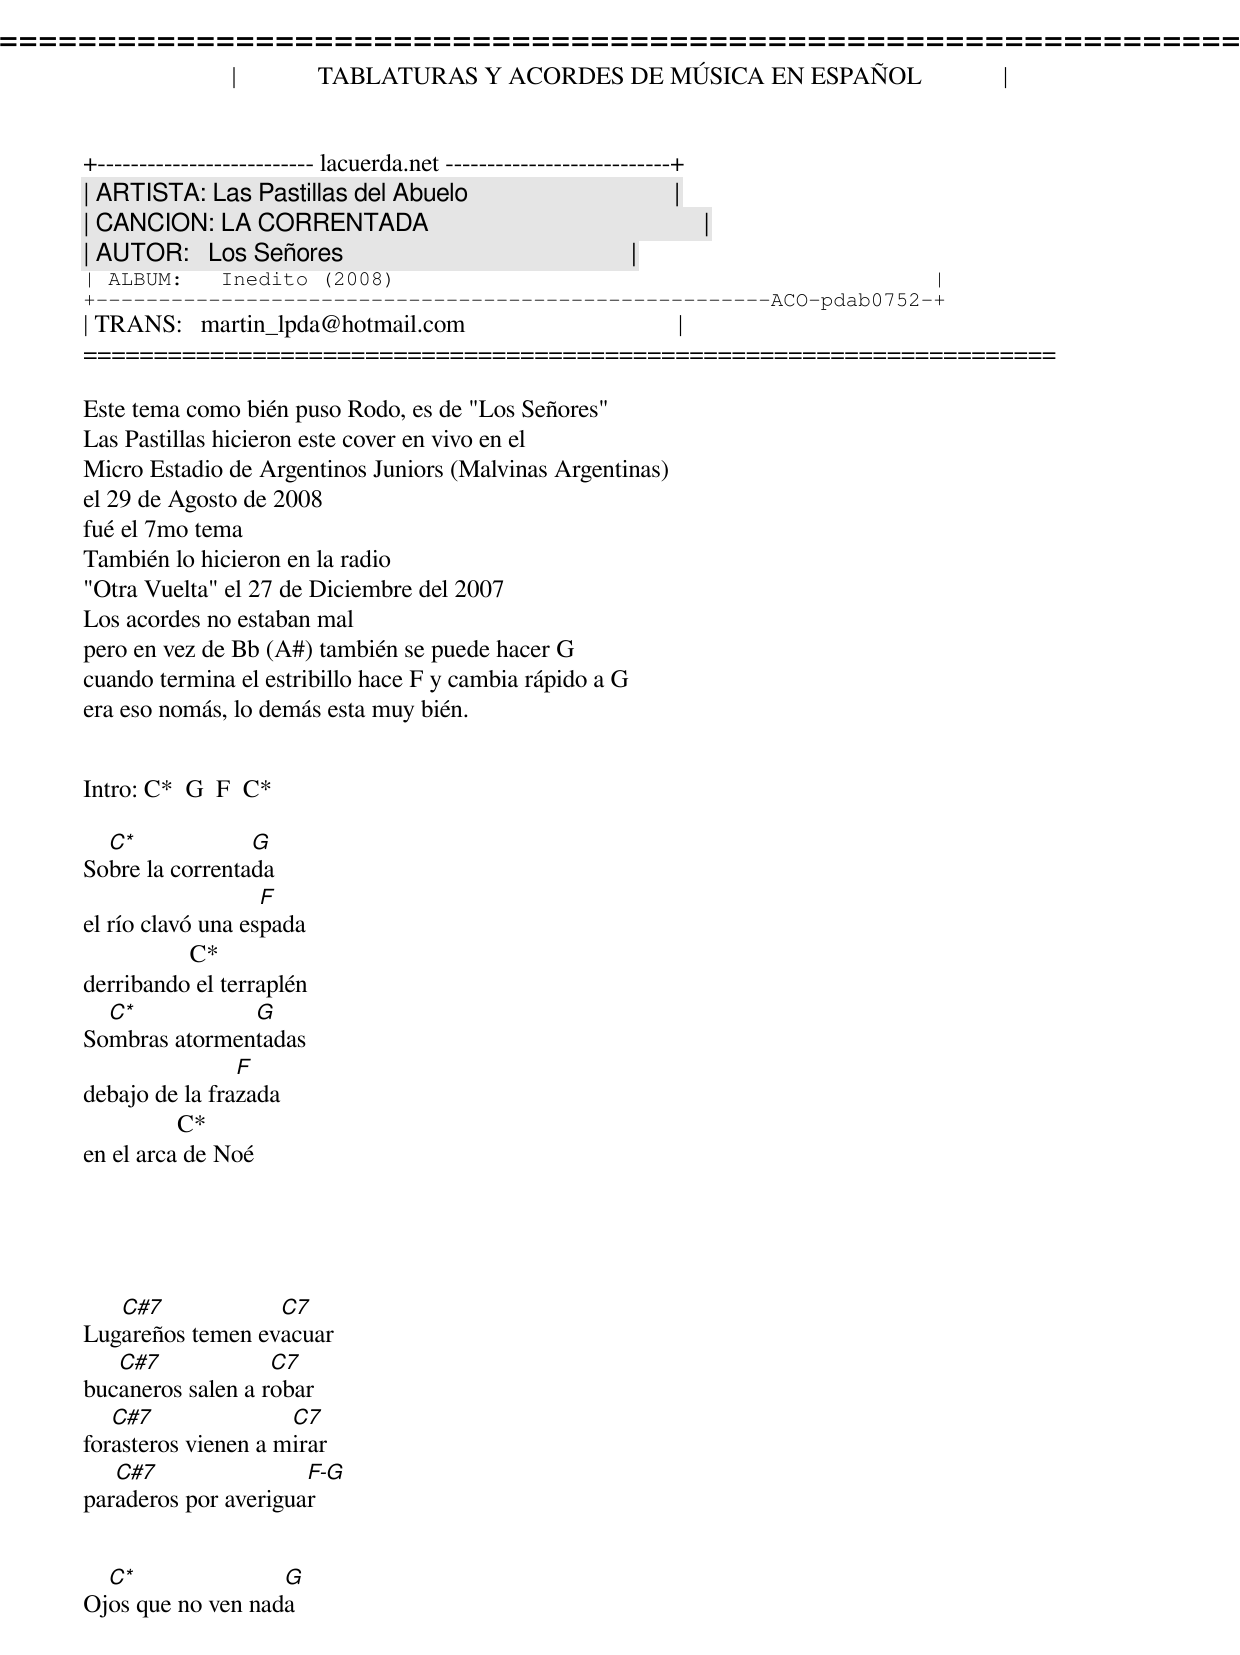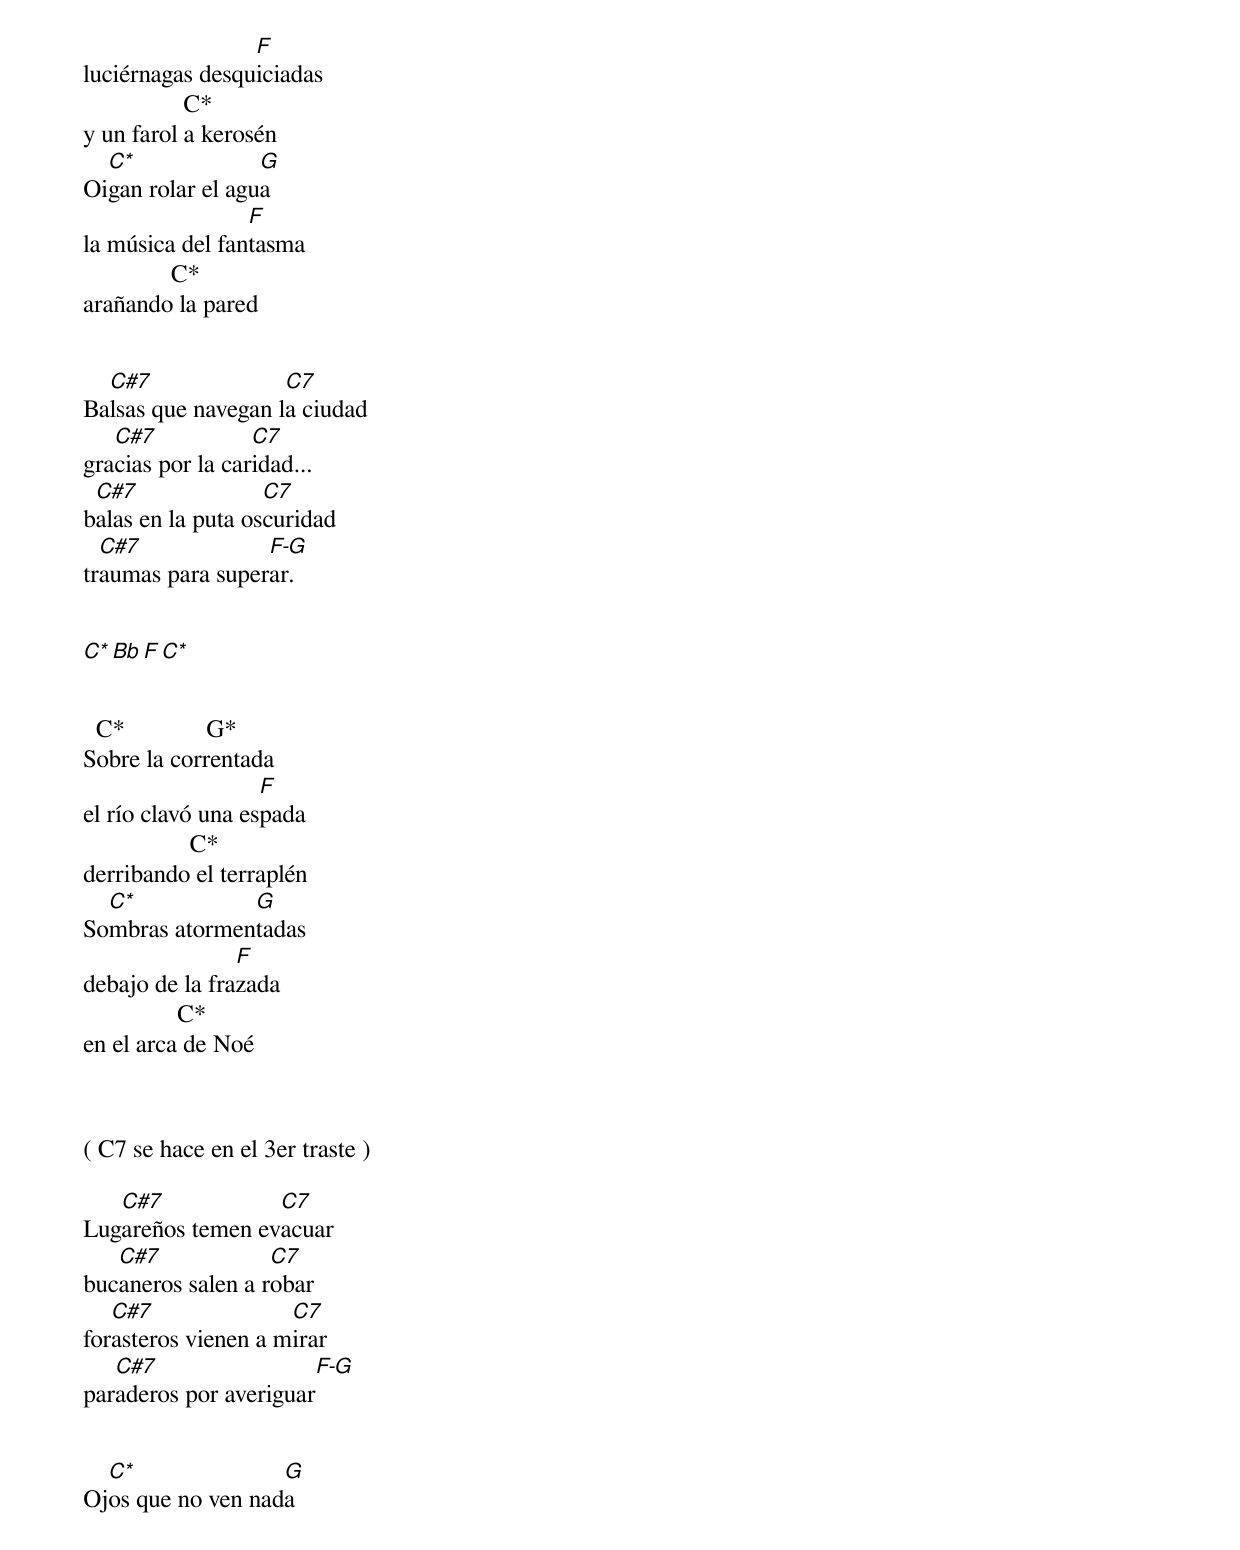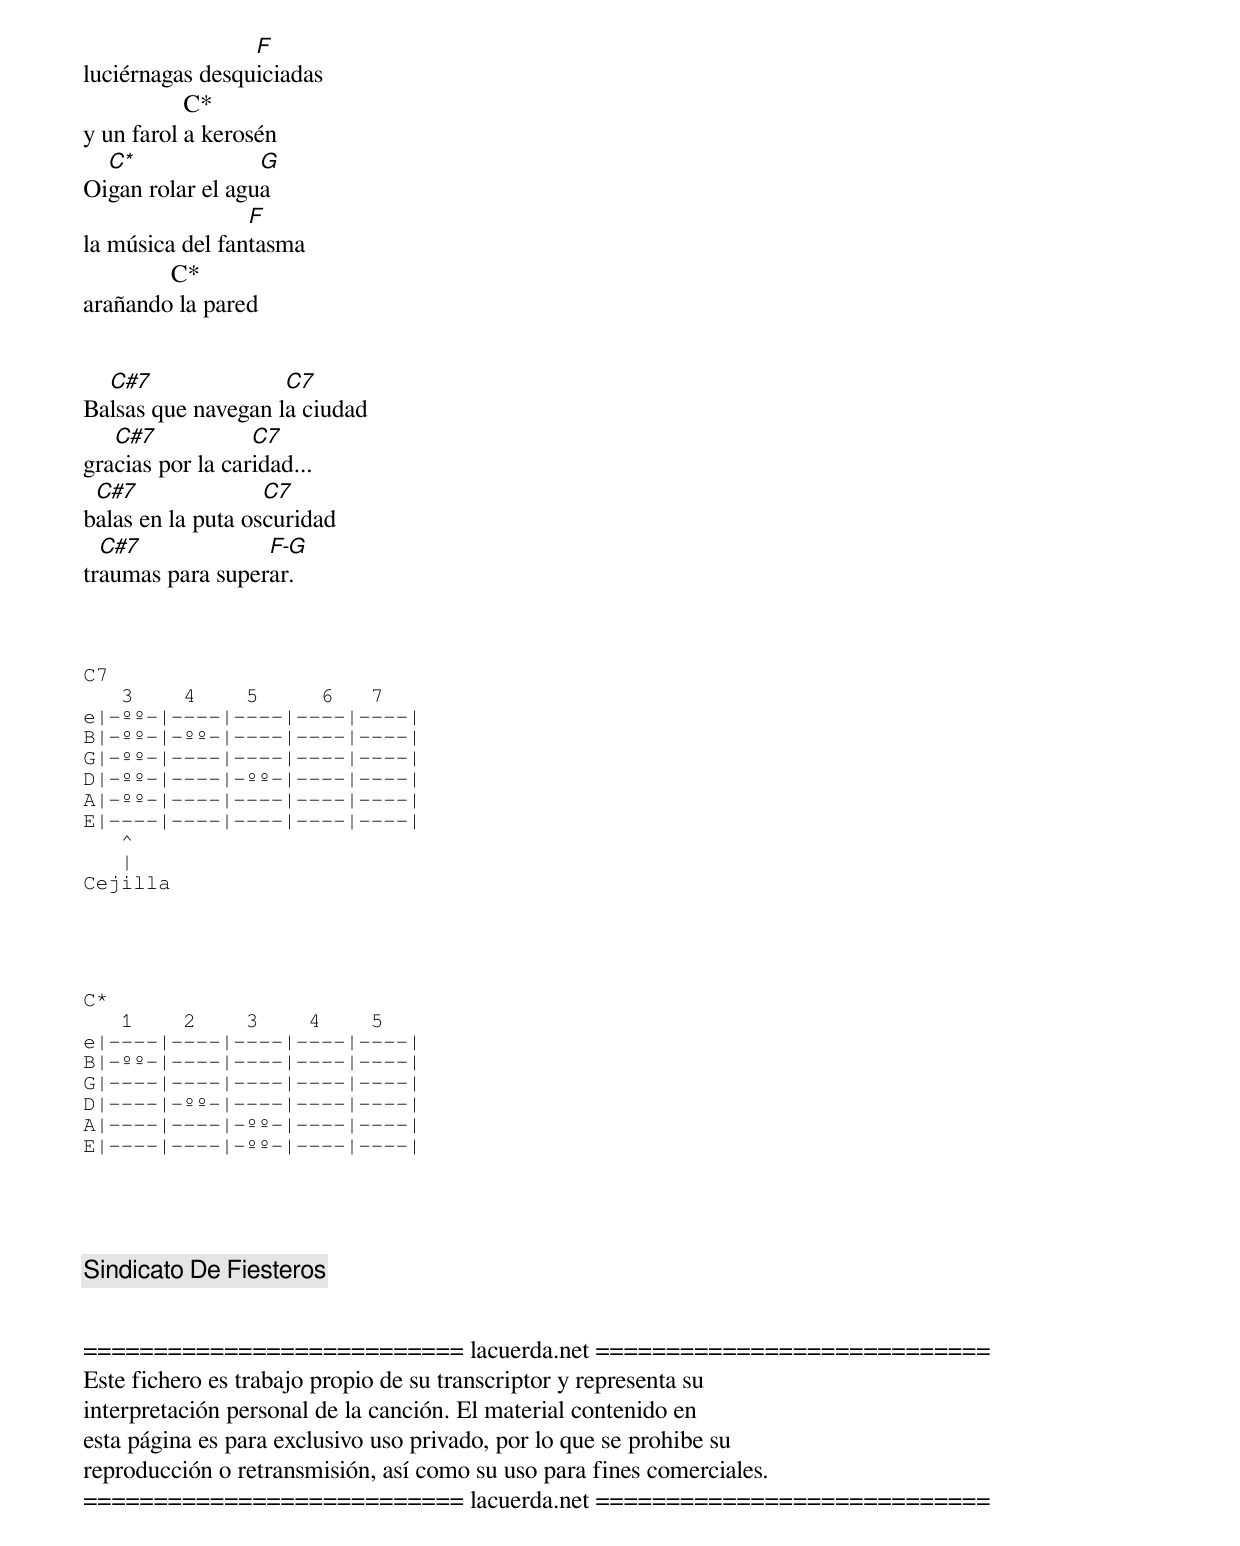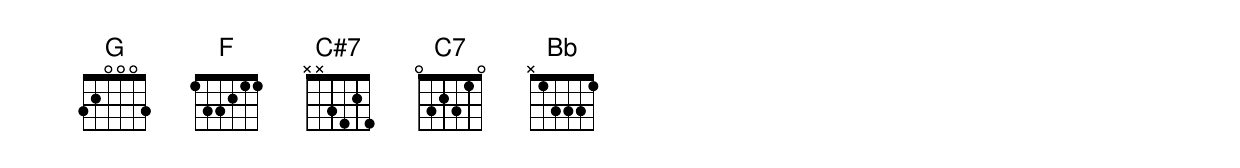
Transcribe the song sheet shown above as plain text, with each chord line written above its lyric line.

=====================================================================
|             TABLATURAS Y ACORDES DE MÚSICA EN ESPAÑOL             |
+-------------------------- lacuerda.net ---------------------------+
| ARTISTA: Las Pastillas del Abuelo                                 |
| CANCION: LA CORRENTADA                                            |
| AUTOR:   Los Señores                                              |
| ALBUM:   Inedito (2008)                                           |
+------------------------------------------------------ACO-pdab0752-+
| TRANS:   martin_lpda@hotmail.com                                  |
=====================================================================

Este tema como bién puso Rodo, es de "Los Señores"
Las Pastillas hicieron este cover en vivo en el
Micro Estadio de Argentinos Juniors (Malvinas Argentinas)
el 29 de Agosto de 2008
fué el 7mo tema
También lo hicieron en la radio
"Otra Vuelta" el 27 de Diciembre del 2007
Los acordes no estaban mal
pero en vez de Bb (A#) también se puede hacer G
cuando termina el estribillo hace F y cambia rápido a G
era eso nomás, lo demás esta muy bién.


Intro: C*  G  F  C*

  C*             G
Sobre la correntada
                   F
el río clavó una espada
                 C*
derribando el terraplén
  C*           G
Sombras atormentadas
                F
debajo de la frazada
               C*
en el arca de Noé





   C#7            C7
Lugareños temen evacuar
   C#7             C7
bucaneros salen a robar
   C#7               C7
forasteros vienen a mirar
   C#7                F-G
paraderos por averiguar


  C*               G
Ojos que no ven nada
                 F
luciérnagas desquiciadas
                C*
y un farol a kerosén
  C*              G
Oigan rolar el agua
                 F
la música del fantasma
              C*
arañando la pared


  C#7               C7
Balsas que navegan la ciudad
   C#7            C7
gracias por la caridad...
 C#7               C7
balas en la puta oscuridad
  C#7             F-G
traumas para superar.


  C*      Bb     F     C*


  C*             G*
Sobre la correntada
                   F
el río clavó una espada
                 C*
derribando el terraplén
  C*           G
Sombras atormentadas
                F
debajo de la frazada
               C*
en el arca de Noé



( C7 se hace en el 3er traste )

   C#7            C7
Lugareños temen evacuar
   C#7             C7
bucaneros salen a robar
   C#7               C7
forasteros vienen a mirar
   C#7                   F-G
paraderos por averiguar


  C*               G
Ojos que no ven nada
                 F
luciérnagas desquiciadas
                C*
y un farol a kerosén
  C*              G
Oigan rolar el agua
                 F
la música del fantasma
              C*
arañando la pared


  C#7               C7
Balsas que navegan la ciudad
   C#7            C7
gracias por la caridad...
 C#7               C7
balas en la puta oscuridad
  C#7             F-G
traumas para superar.



C7
   3    4    5     6   7
e|-ºº-|----|----|----|----|
B|-ºº-|-ºº-|----|----|----|
G|-ºº-|----|----|----|----|
D|-ºº-|----|-ºº-|----|----|
A|-ºº-|----|----|----|----|
E|----|----|----|----|----|
   ^
   |
Cejilla




C*
   1    2    3    4    5
e|----|----|----|----|----|
B|-ºº-|----|----|----|----|
G|----|----|----|----|----|
D|----|-ºº-|----|----|----|
A|----|----|-ºº-|----|----|
E|----|----|-ºº-|----|----|




[ Sindicato De Fiesteros ]


=========================== lacuerda.net ============================
Este fichero es trabajo propio de su transcriptor y representa su
interpretación personal de la canción. El material contenido en
esta página es para exclusivo uso privado, por lo que se prohibe su
reproducción o retransmisión, así como su uso para fines comerciales.
=========================== lacuerda.net ============================
